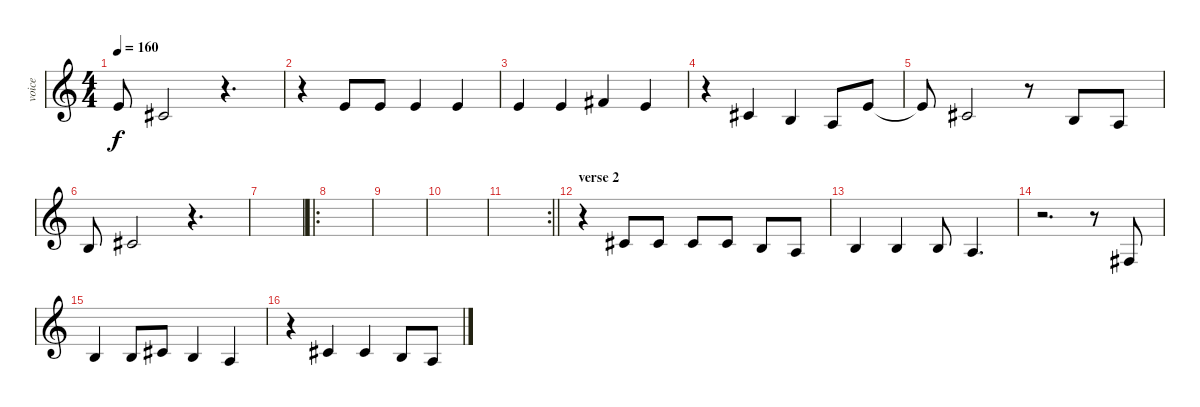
\track ("voice" "voice") {instrument lead2sawtooth}
\staff {score}
\tuning (E4 B3 G3 D3 A2 E2) {hide}
\ts (4 4)
\tempo 160
\clef g2
\ks c
0.1{t}.8{dy f} 2.2.2 r.4{d} |
r.4 0.1.8 0.1.8 0.1.4 0.1.4 |
0.1.4 0.1.4 2.1.4 0.1.4 |
r.4 2.2.4 0.2.4 2.3.8 0.1.8 |
0.1{t}.8 2.2.2 r.8 0.2.8 2.3.8 |
0.2.8 2.2.2 r.4{d} |
|
\ro
|
|
|
\rc 2
\barLineRight lightlight
|
\section ("" "verse 2")
r.4 2.2.8 2.2.8 2.2.8 2.2.8 0.2.8 2.3.8 |
0.2.4 0.2.4 0.2.8 2.3.4{d} |
r.2{d} r.8 4.4.8 |
0.2.4 0.2.8 2.2.8 0.2.4 2.3.4 |
r.4 2.2.4 2.2.4 0.2.8 2.3.8
